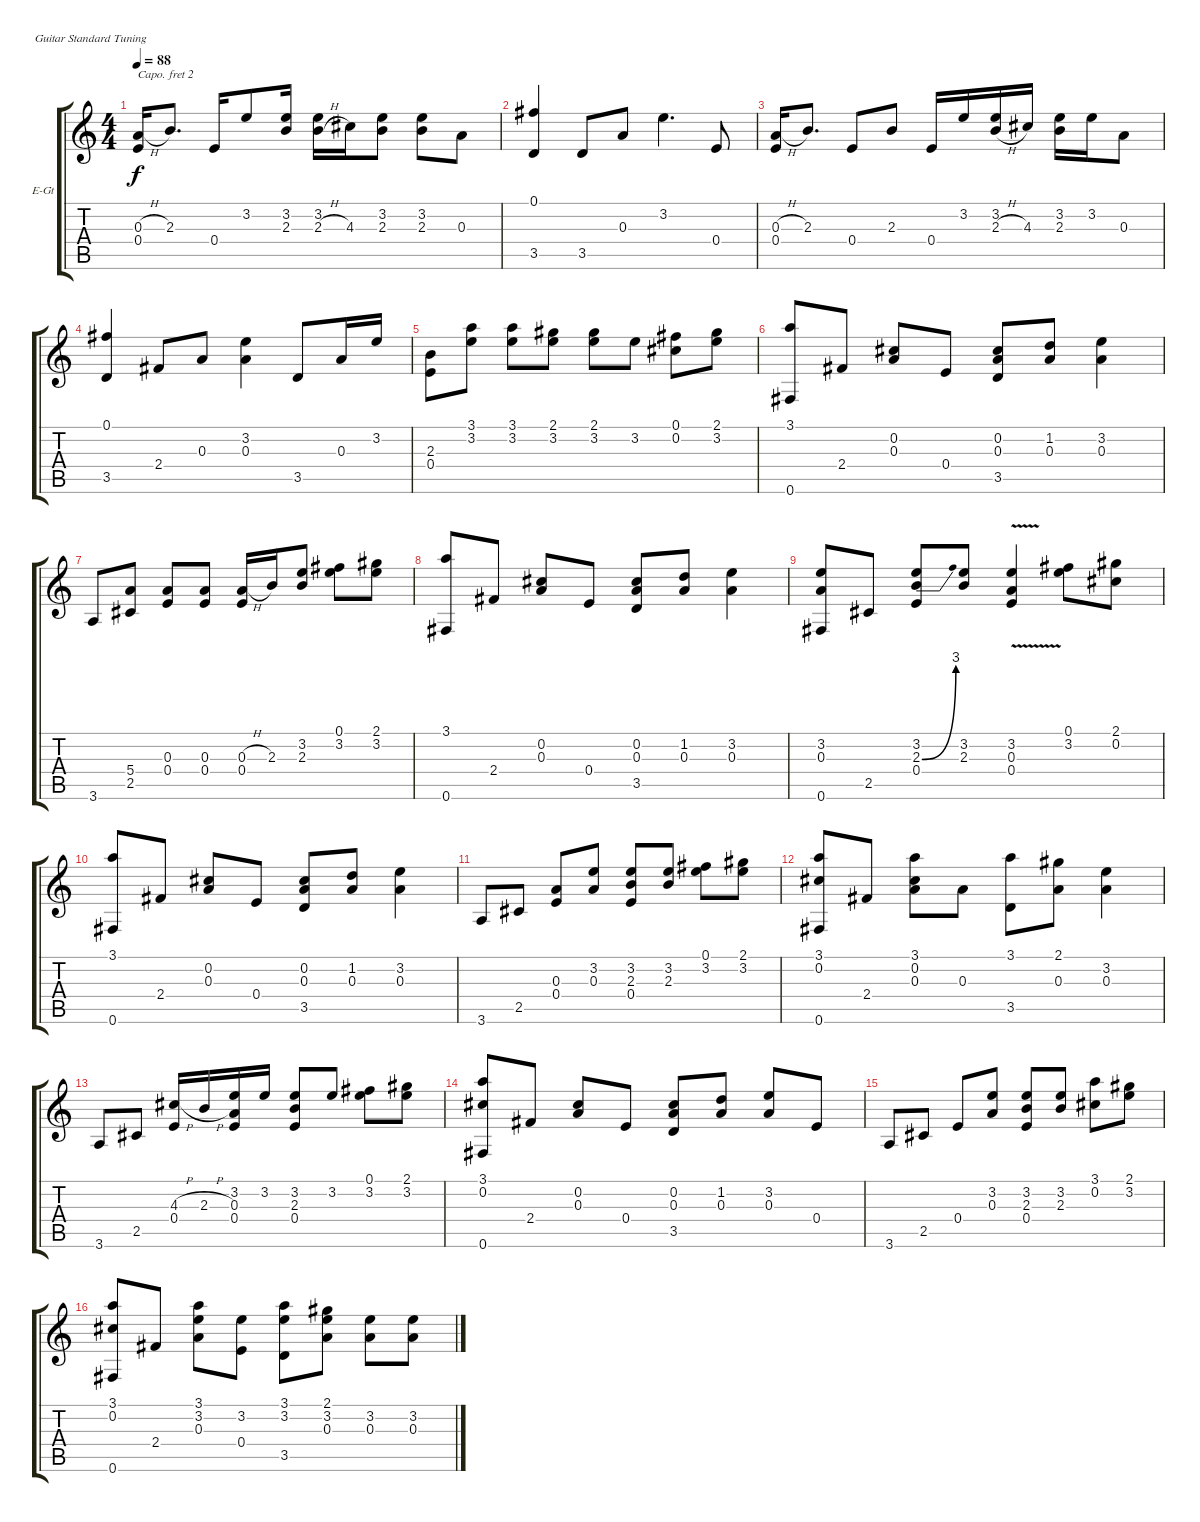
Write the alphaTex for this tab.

\bracketExtendMode groupsimilarinstruments
\firstSystemTrackNameOrientation horizontal
\otherSystemsTrackNameOrientation horizontal
\track ("Crunch Guitar" "E-Gt") {instrument overdrivenguitar}
\staff {score tabs}
\capo 2
\tuning (E4 B3 G3 D3 A2 E2)
\ts (4 4)
\tempo 88
\clef g2
\ks c
(0.3{h} 0.4).16{dy f} 2.3.8{d} 0.4.16 3.2.8 (3.2 2.3).16 (3.2 2.3{h}).16 4.3.16 (3.2 2.3).8 (3.2 2.3).8 0.3.8 |
(0.1 3.5).4 3.5.8 0.3.8 3.2.4{d} 0.4.8 |
(0.3{h} 0.4).16 2.3.8{d} 0.4.8 2.3.8 0.4.16 3.2.16 (3.2 2.3{h}).16 4.3.16 (3.2 2.3).16 3.2.16 0.3.8 |
(0.1 3.5).4 2.4.8 0.3.8 (3.2 0.3).4 3.5.8 0.3.16 3.2.16 |
(2.3 0.4).8 (3.1 3.2).8 (3.1 3.2).8 (2.1 3.2).8 (2.1 3.2).8 3.2.8 (0.1 0.2).8 (2.1 3.2).8 |
(3.1 0.6).8 2.4.8 (0.2 0.3).8 0.4.8 (0.2 0.3 3.5).8 (1.2 0.3).8 (3.2 0.3).4 |
3.6.8 (5.4 2.5).8 (0.3 0.4).8 (0.3 0.4).8 (0.3{h} 0.4).16 2.3.16 (3.2 2.3).8 (0.1 3.2).8 (2.1 3.2).8 |
(3.1 0.6).8 2.4.8 (0.2 0.3).8 0.4.8 (0.2 0.3 3.5).8 (1.2 0.3).8 (3.2 0.3).4 |
(3.2 0.3 0.6).8 2.5.8 (3.2 2.3{be (bend 0 0 60 12)} 0.4).8 (3.2 2.3).8 (3.2{v} 0.3{v} 0.4{v}).4 (0.1 3.2).8 (2.1 0.2).8 |
(3.1 0.6).8 2.4.8 (0.2 0.3).8 0.4.8 (0.2 0.3 3.5).8 (1.2 0.3).8 (3.2 0.3).4 |
3.6.8 2.5.8 (0.3 0.4).8 (3.2 0.3).8 (3.2 2.3 0.4).8 (3.2 2.3).8 (0.1 3.2).8 (2.1 3.2).8 |
(3.1 0.2 0.6).8 2.4.8 (3.1 0.2 0.3).8 0.3.8 (3.1 3.5).8 (2.1 0.3).8 (3.2 0.3).4 |
3.6.8 2.5.8 (4.3{h} 0.4).16 2.3{h}.16 (3.2 0.3 0.4).16 3.2.16 (3.2 2.3 0.4).8 3.2.8 (0.1 3.2).8 (2.1 3.2).8 |
(3.1 0.2 0.6).8 2.4.8 (0.2 0.3).8 0.4.8 (0.2 0.3 3.5).8 (1.2 0.3).8 (3.2 0.3).8 0.4.8 |
3.6.8 2.5.8 0.4.8 (3.2 0.3).8 (3.2 2.3 0.4).8 (3.2 2.3).8 (3.1 0.2).8 (2.1 3.2).8 |
(3.1 0.2 0.6).8 2.4.8 (3.1 3.2 0.3).8 (3.2 0.4).8 (3.1 3.2 3.5).8 (2.1 3.2 0.3).8 (3.2 0.3).8 (3.2 0.3).8
